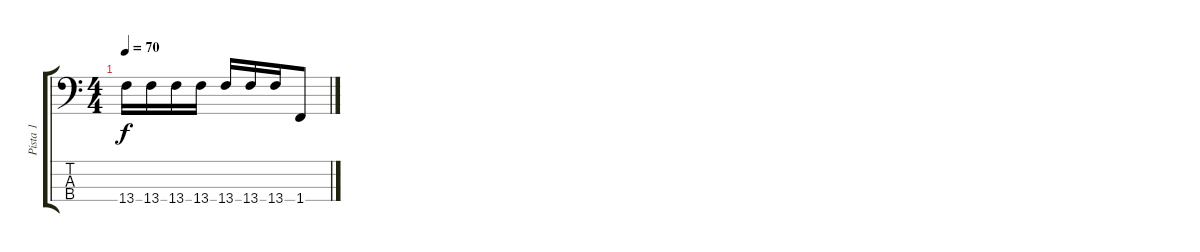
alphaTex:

\track ("Pista 1" "Pista 1") {instrument electricbassfinger}
\staff {score tabs}
\tuning (G2 D2 A1 E1) {hide}
\ts (4 4)
\tempo 70
\clef f4
\ks c
13.4.16{dy f} 13.4.16 13.4.16 13.4.16 13.4.16 13.4.16 13.4.16 1.4.8
